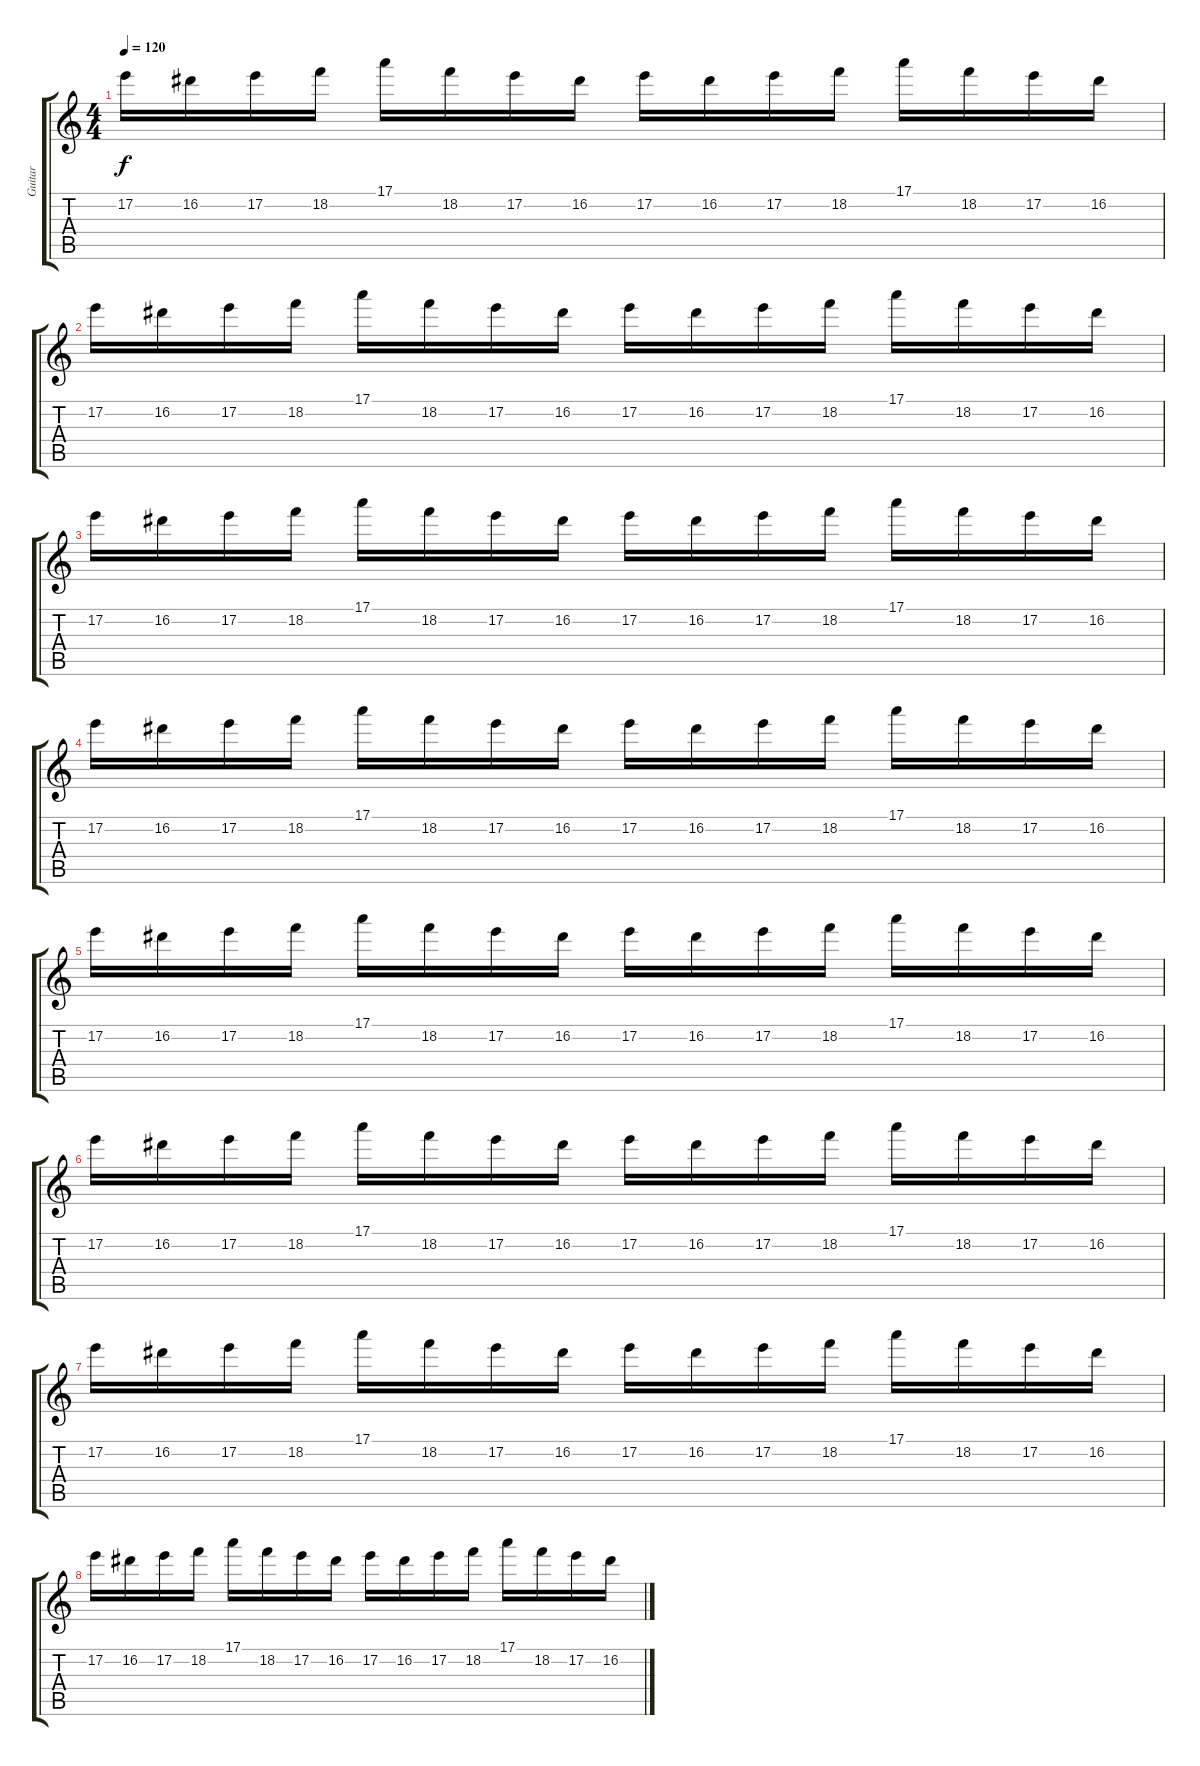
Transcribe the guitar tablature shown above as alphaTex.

\track ("Guitar" "Guitar") {instrument distortionguitar}
\staff {score tabs}
\tuning (E4 B3 G3 D3 A2 E2) {hide}
\ts (4 4)
\tempo 120
\clef g2
\ks c
17.2.16{dy f} 16.2.16 17.2.16 18.2.16 17.1.16 18.2.16 17.2.16 16.2.16 17.2.16 16.2.16 17.2.16 18.2.16 17.1.16 18.2.16 17.2.16 16.2.16 |
17.2.16 16.2.16 17.2.16 18.2.16 17.1.16 18.2.16 17.2.16 16.2.16 17.2.16 16.2.16 17.2.16 18.2.16 17.1.16 18.2.16 17.2.16 16.2.16 |
17.2.16 16.2.16 17.2.16 18.2.16 17.1.16 18.2.16 17.2.16 16.2.16 17.2.16 16.2.16 17.2.16 18.2.16 17.1.16 18.2.16 17.2.16 16.2.16 |
17.2.16 16.2.16 17.2.16 18.2.16 17.1.16 18.2.16 17.2.16 16.2.16 17.2.16 16.2.16 17.2.16 18.2.16 17.1.16 18.2.16 17.2.16 16.2.16 |
17.2.16 16.2.16 17.2.16 18.2.16 17.1.16 18.2.16 17.2.16 16.2.16 17.2.16 16.2.16 17.2.16 18.2.16 17.1.16 18.2.16 17.2.16 16.2.16 |
17.2.16 16.2.16 17.2.16 18.2.16 17.1.16 18.2.16 17.2.16 16.2.16 17.2.16 16.2.16 17.2.16 18.2.16 17.1.16 18.2.16 17.2.16 16.2.16 |
17.2.16 16.2.16 17.2.16 18.2.16 17.1.16 18.2.16 17.2.16 16.2.16 17.2.16 16.2.16 17.2.16 18.2.16 17.1.16 18.2.16 17.2.16 16.2.16 |
17.2.16 16.2.16 17.2.16 18.2.16 17.1.16 18.2.16 17.2.16 16.2.16 17.2.16 16.2.16 17.2.16 18.2.16 17.1.16 18.2.16 17.2.16 16.2.16
